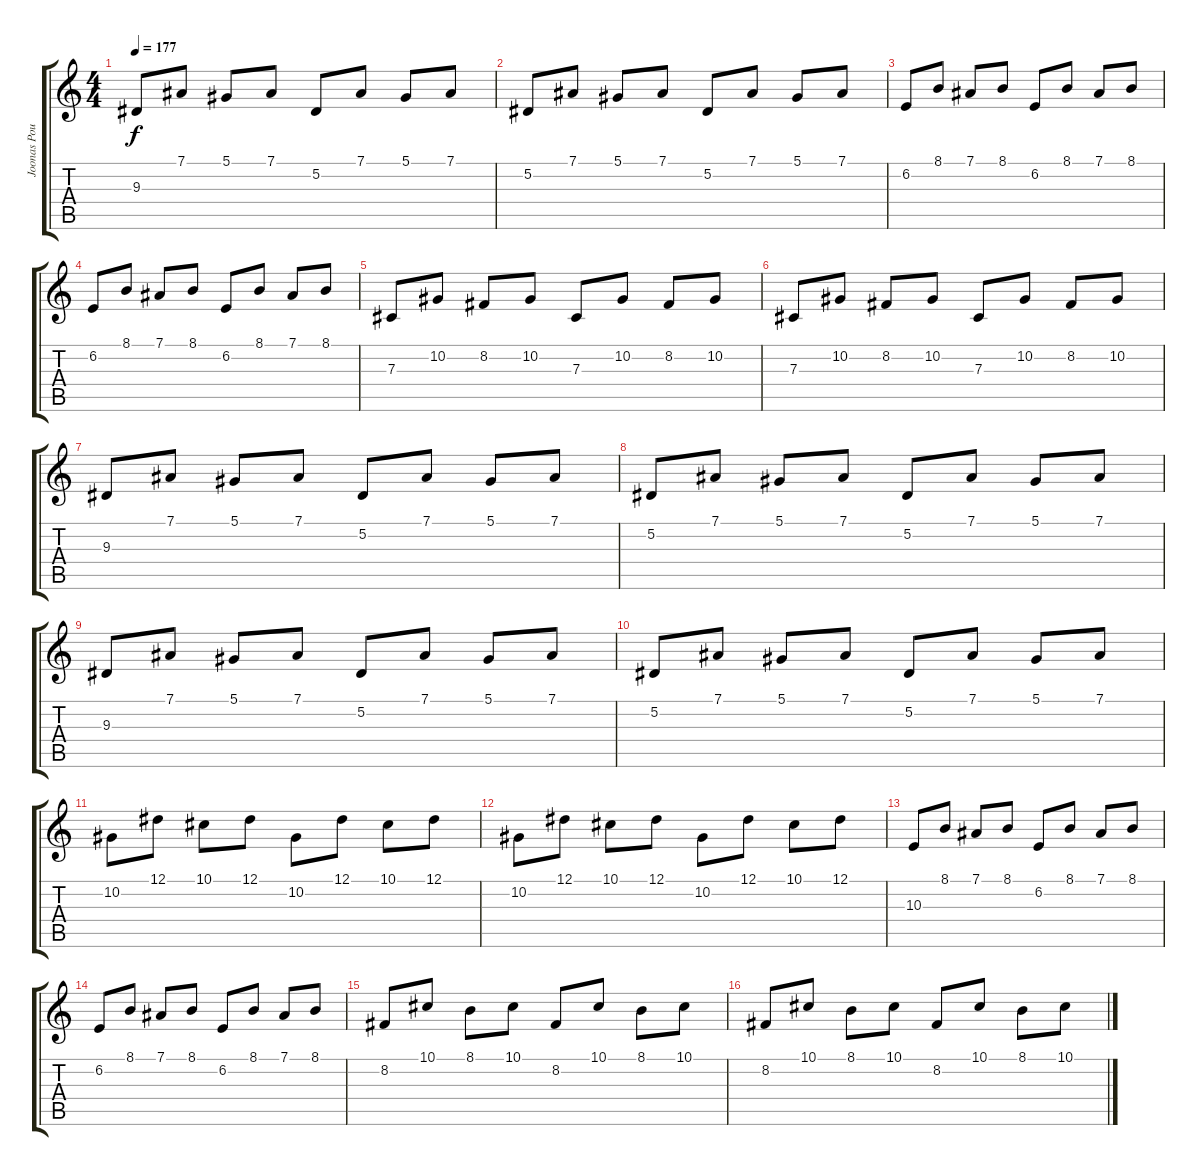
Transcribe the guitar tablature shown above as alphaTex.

\track ("Joonas Poulakka 2" "Joonas Pou") {instrument harpsichord}
\staff {score tabs}
\tuning (Eb4 Bb3 Gb3 Db3 Ab2 Eb2) {hide}
\ts (4 4)
\tempo 177
\clef g2
\ks c
9.3.8{dy f} 7.1.8 5.1.8 7.1.8 5.2.8 7.1.8 5.1.8 7.1.8 |
5.2.8 7.1.8 5.1.8 7.1.8 5.2.8 7.1.8 5.1.8 7.1.8 |
6.2.8 8.1.8 7.1.8 8.1.8 6.2.8 8.1.8 7.1.8 8.1.8 |
6.2.8 8.1.8 7.1.8 8.1.8 6.2.8 8.1.8 7.1.8 8.1.8 |
7.3.8 10.2.8 8.2.8 10.2.8 7.3.8 10.2.8 8.2.8 10.2.8 |
7.3.8 10.2.8 8.2.8 10.2.8 7.3.8 10.2.8 8.2.8 10.2.8 |
9.3.8 7.1.8 5.1.8 7.1.8 5.2.8 7.1.8 5.1.8 7.1.8 |
5.2.8 7.1.8 5.1.8 7.1.8 5.2.8 7.1.8 5.1.8 7.1.8 |
9.3.8 7.1.8 5.1.8 7.1.8 5.2.8 7.1.8 5.1.8 7.1.8 |
5.2.8 7.1.8 5.1.8 7.1.8 5.2.8 7.1.8 5.1.8 7.1.8 |
10.2.8 12.1.8 10.1.8 12.1.8 10.2.8 12.1.8 10.1.8 12.1.8 |
10.2.8 12.1.8 10.1.8 12.1.8 10.2.8 12.1.8 10.1.8 12.1.8 |
10.3.8 8.1.8 7.1.8 8.1.8 6.2.8 8.1.8 7.1.8 8.1.8 |
6.2.8 8.1.8 7.1.8 8.1.8 6.2.8 8.1.8 7.1.8 8.1.8 |
8.2.8 10.1.8 8.1.8 10.1.8 8.2.8 10.1.8 8.1.8 10.1.8 |
8.2.8 10.1.8 8.1.8 10.1.8 8.2.8 10.1.8 8.1.8 10.1.8
